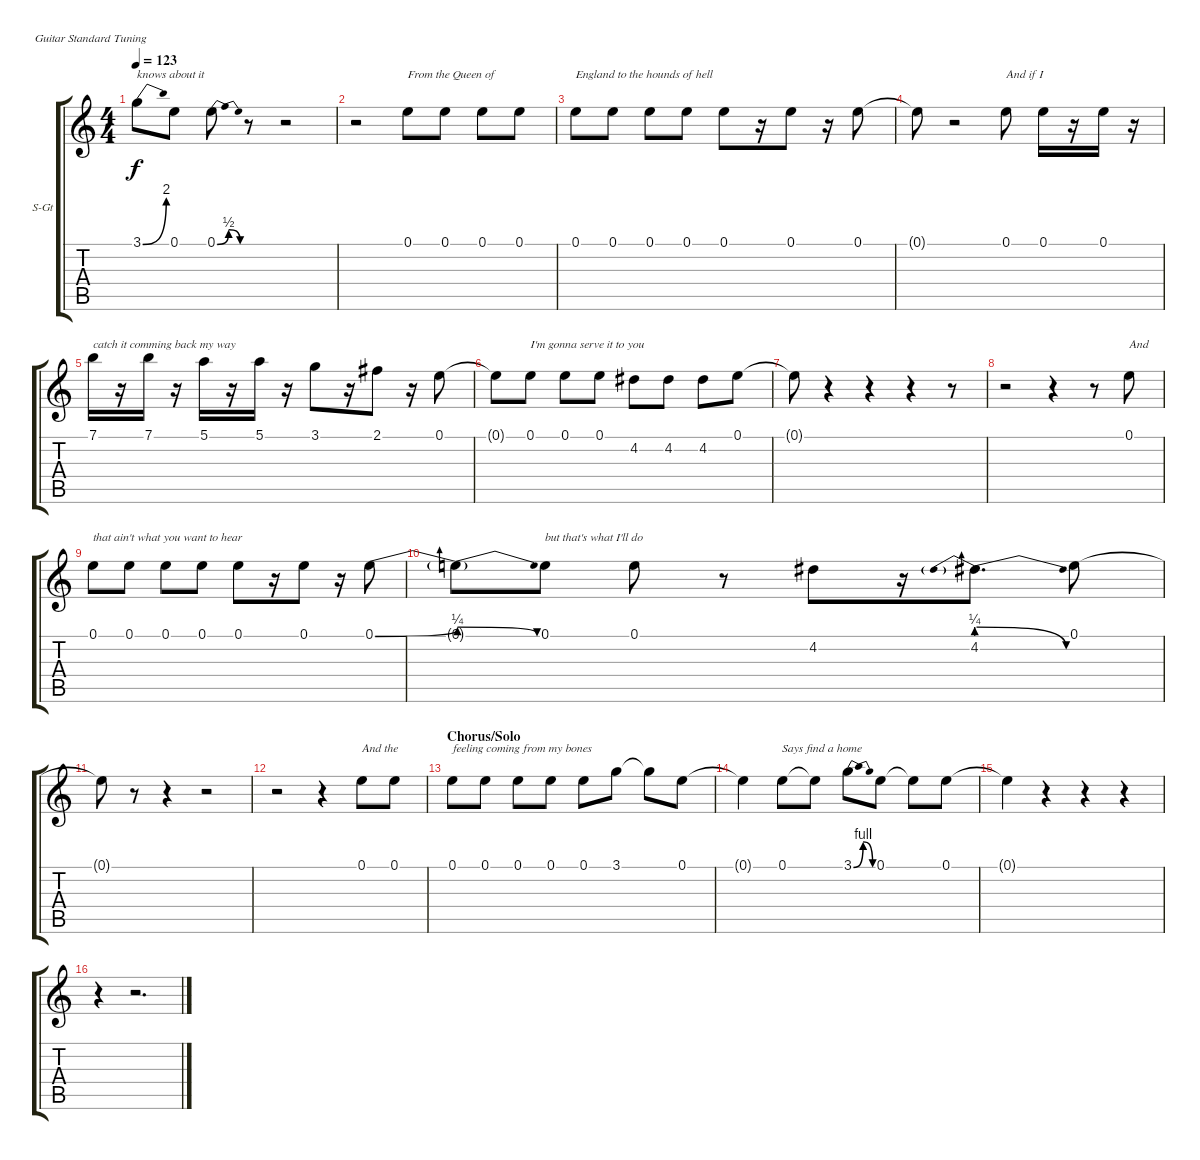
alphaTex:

\bracketExtendMode groupsimilarinstruments
\firstSystemTrackNameOrientation horizontal
\otherSystemsTrackNameOrientation horizontal
\track ("Jack White - Voice" "S-Gt") {instrument oboe}
\staff {score tabs}
\tuning (E4 B3 G3 D3 A2 E2)
\displaytranspose 12
\ts (4 4)
\tempo 123
\clef g2
\ks c
3.1{be (bend 0 0 60 8)}.8{txt "knows about it" dy f} 0.1.8 0.1{be (bendrelease 0 0 30 2 30 2 60 0)}.8 r.8 r.2 |
r.2 0.1.8{txt "From the Queen of"} 0.1.8 0.1.8 0.1.8 |
0.1.8{txt "England to the hounds of hell"} 0.1.8 0.1.8 0.1.8 0.1.8 r.16 0.1.8 r.16 0.1.8 |
0.1{t}.8 r.2 0.1.8{txt "And if I"} 0.1.16 r.16 0.1.16 r.16 |
7.1.16{txt "catch it comming back my way"} r.16 7.1.16 r.16 5.1.16 r.16 5.1.16 r.16 3.1.8 r.16 2.1.8 r.16 0.1.8 |
0.1{t}.8 0.1.8{txt "I'm gonna serve it to you"} 0.1.8 0.1.8 4.2.8 4.2.8 4.2.8 0.1.8 |
0.1{t}.8 r.4 r.4 r.4 r.8 |
r.2 r.4 r.8 0.1.8{txt "And"} |
0.1.8{txt "that ain't what you want to hear"} 0.1.8 0.1.8 0.1.8 0.1.8 r.16 0.1.8 r.16 0.1{be (bend 0 0 60 1)}.8 |
0.1{be (release 0 1 60 0) t}.8 0.1.8{txt "but that's what I'll do"} 0.1.8 r.8 4.2.8 r.16 4.2{be (prebendrelease 0 1 60 0)}.8{d} 0.1.8 |
0.1{t}.8 r.8 r.4 r.2 |
r.2 r.4 0.1.8{txt "And the"} 0.1.8 |
\section ("" "Chorus/Solo")
0.1.8{txt "feeling coming from my bones"} 0.1.8 0.1.8 0.1.8 0.1.8 3.1.8 3.1{t}.8 0.1.8 |
0.1{t}.4 0.1.8{txt "Says find a home"} 0.1{t}.8 3.1{be (bendrelease 0 0 30 4 30 4 60 0)}.8 0.1.8 0.1{t}.8 0.1.8 |
0.1{t}.4 r.4 r.4 r.4 |
r.4 r.2{d}
